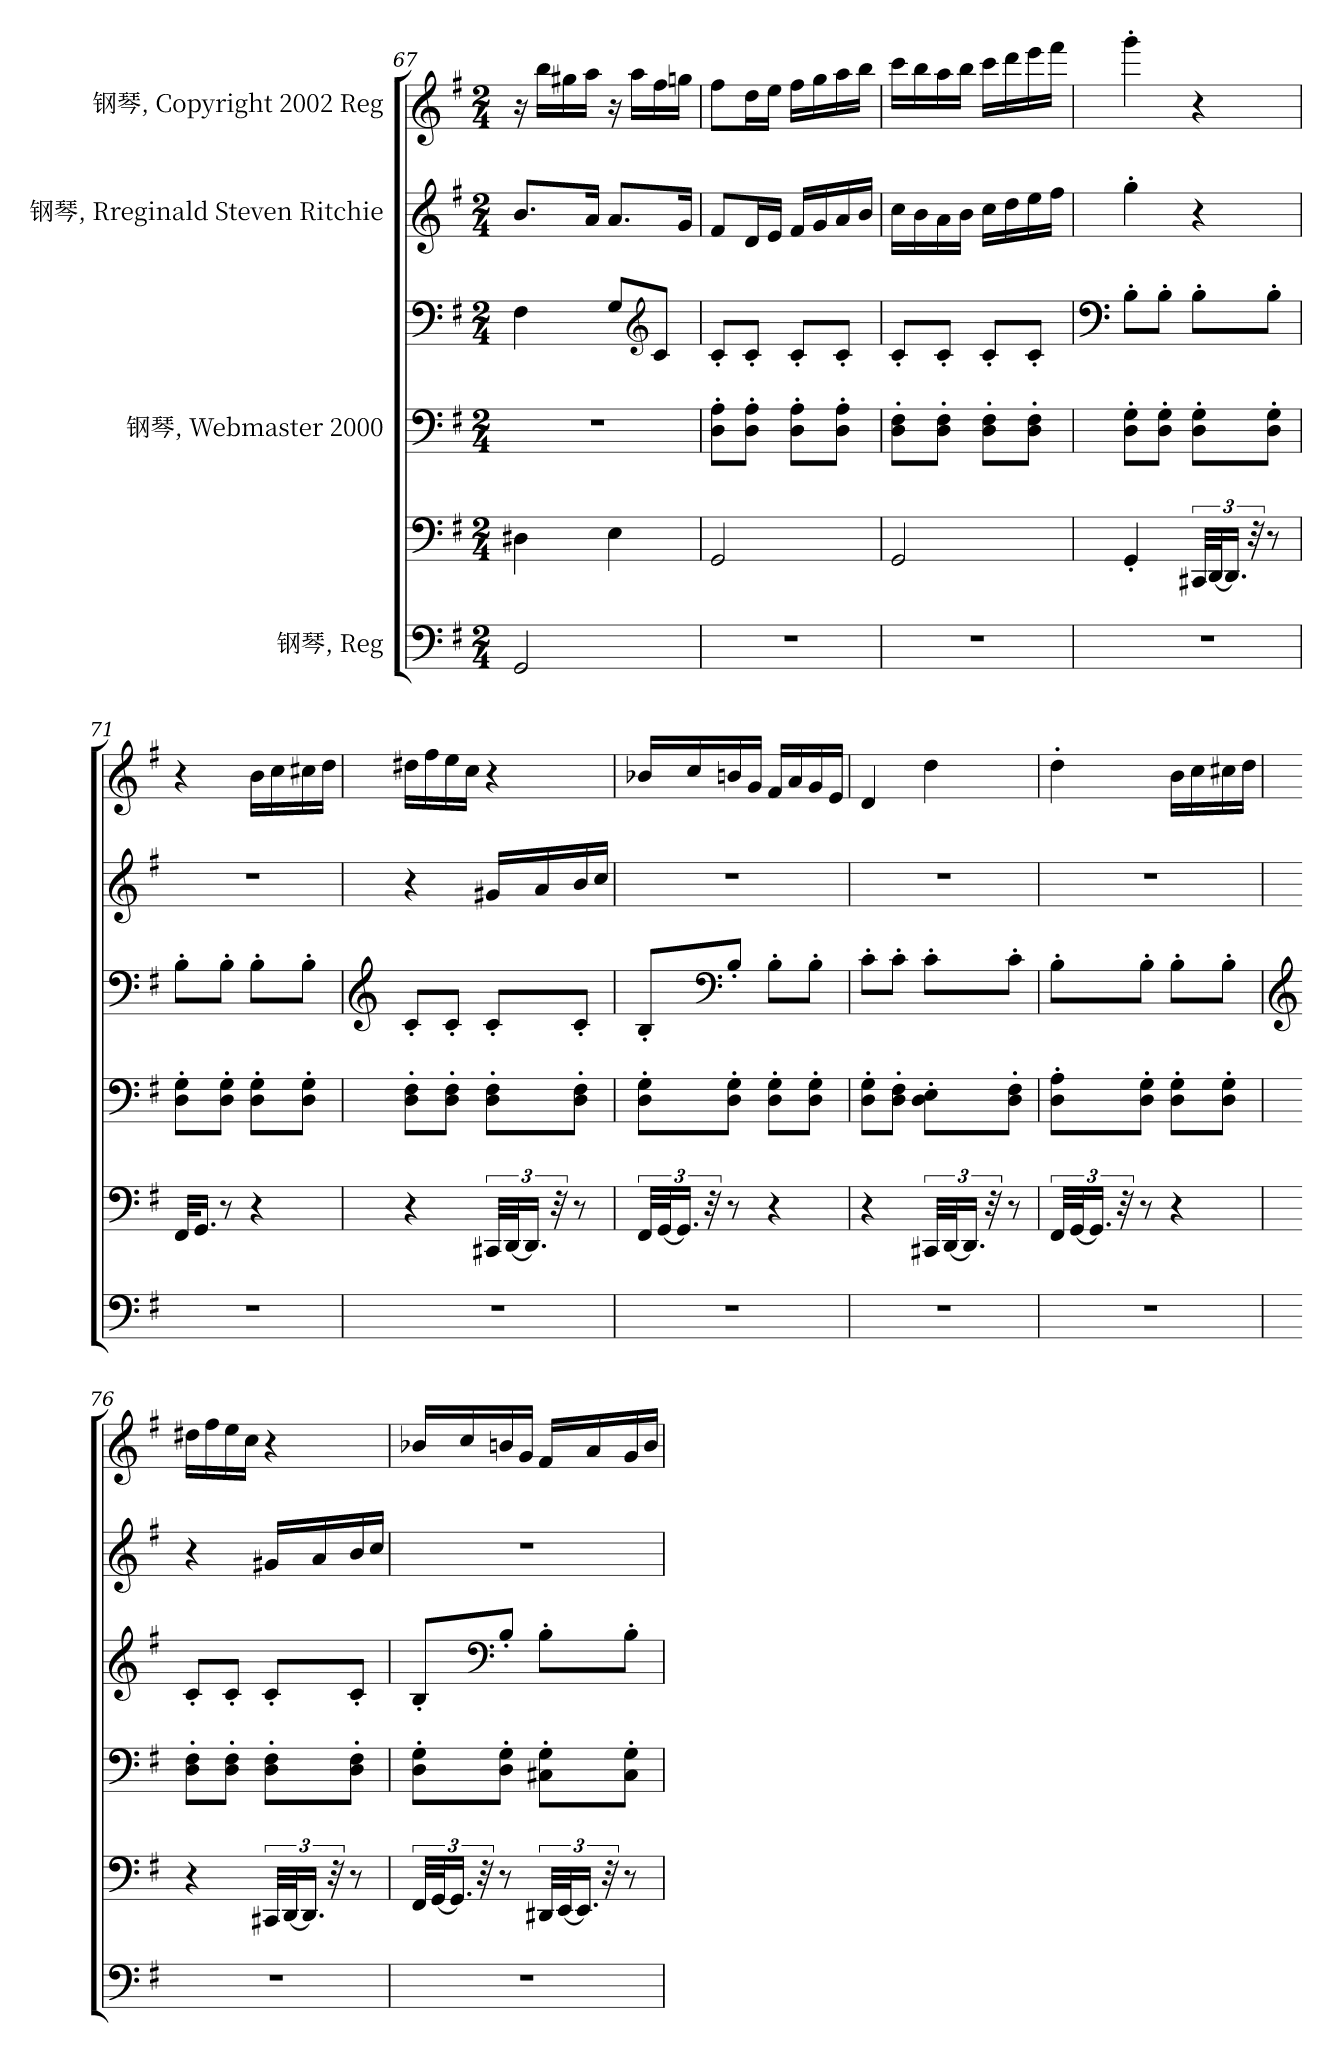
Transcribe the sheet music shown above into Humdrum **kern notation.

**kern	**kern	**kern	**kern	**kern	**kern
*part4	*part4	*part3	*part3	*part2	*part1
*staff6	*staff5	*staff4	*staff3	*staff2	*staff1
*I"钢琴, Reg	*	*I"钢琴, Webmaster 2000	*	*I"钢琴, Rreginald Steven Ritchie	*I"钢琴, Copyright 2002 Reg
*clefF4	*clefF4	*clefF4	*clefF4	*clefG2	*clefG2
*k[f#]	*k[f#]	*k[f#]	*k[f#]	*k[f#]	*k[f#]
*M2/4	*M2/4	*M2/4	*M2/4	*M2/4	*M2/4
=67	=67	=67	=67	=67	=67
2GG/	4D#X\	2r	4F#\	8.b/L	16r
.	.	.	.	.	16bb\LL
.	.	.	.	.	16gg#X\
.	.	.	.	16a/Jk	16aa\JJ
.	4E\	.	8G/L	8.a/L	16r
.	.	.	.	.	16aa\LL
*	*	*	*clefG2	*	*
.	.	.	8c/J	.	16ff#\
.	.	.	.	16g/Jk	16ggn\JJ
=68	=68	=68	=68	=68	=68
2r	2GG/	8D\' 8A\'L	8c'/L	8f#/L	8ff#\L
.	.	8D\' 8A\'J	8c'/J	16d/L	16dd\L
.	.	.	.	16e/JJ	16ee\JJ
.	.	8D\' 8A\'L	8c'/L	16f#/LL	16ff#\LL
.	.	.	.	16g/	16gg\
.	.	8D\' 8A\'J	8c'/J	16a/	16aa\
.	.	.	.	16b/JJ	16bb\JJ
!!LO:LB:g=z
=69	=69	=69	=69	=69	=69
2r	2GG/	8D\' 8F#\'L	8c'/L	16cc\LL	16ccc\LL
.	.	.	.	16b\	16bb\
.	.	8D\' 8F#\'J	8c'/J	16a\	16aa\
.	.	.	.	16b\JJ	16bb\JJ
.	.	8D\' 8F#\'L	8c'/L	16cc\LL	16ccc\LL
.	.	.	.	16dd\	16ddd\
.	.	8D\' 8F#\'J	8c'/J	16ee\	16eee\
.	.	.	.	16ff#\JJ	16fff#\JJ
=70	=70	=70	=70	=70	=70
*	*	*	*clefF4	*	*
2r	4GG'/	8D\' 8G\'L	8B'\L	4gg'\	4ggg'\
.	.	8D\' 8G\'J	8B'\J	.	.
.	48CC#X/LLL	8D\' 8G\'L	8B'\L	4r	4r
.	[48DD/J	.	.	.	.
.	24.DD/JJ]	.	.	.	.
.	48r	.	.	.	.
.	8r	8D\' 8G\'J	8B'\J	.	.
=71	=71	=71	=71	=71	=71
2r	32FF#/KLL	8D\' 8G\'L	8B'\L	2r	4r
.	16.GG/JJ	.	.	.	.
.	8r	8D\' 8G\'J	8B'\J	.	.
.	4r	8D\' 8G\'L	8B'\L	.	16b\LL
.	.	.	.	.	16cc\
.	.	8D\' 8G\'J	8B'\J	.	16cc#X\
.	.	.	.	.	16dd\JJ
!!LO:PB:g=z
=72	=72	=72	=72	=72	=72
*	*	*	*clefG2	*	*
2r	4r	8D\' 8F#\'L	8c'/L	4r	16dd#X\LL
.	.	.	.	.	16ff#\
.	.	8D\' 8F#\'J	8c'/J	.	16ee\
.	.	.	.	.	16cc\JJ
.	48CC#X/LLL	8D\' 8F#\'L	8c'/L	16g#X/LL	4r
.	[48DD/J	.	.	.	.
.	24.DD/JJ]	.	.	.	.
.	.	.	.	16a/	.
.	48r	.	.	.	.
.	8r	8D\' 8F#\'J	8c'/J	16b/	.
.	.	.	.	16cc/JJ	.
=73	=73	=73	=73	=73	=73
2r	48FF#/LLL	8D\' 8G\'L	8B'/L	2r	16b-X/LL
.	[48GG/J	.	.	.	.
.	24.GG/JJ]	.	.	.	.
.	.	.	.	.	16cc/
.	48r	.	.	.	.
*	*	*	*clefF4	*	*
.	8r	8D\' 8G\'J	8B'/J	.	16bn/
.	.	.	.	.	16g/JJ
.	4r	8D\' 8G\'L	8B'\L	.	16f#/LL
.	.	.	.	.	16a/
.	.	8D\' 8G\'J	8B'\J	.	16g/
.	.	.	.	.	16e/JJ
=74	=74	=74	=74	=74	=74
2r	4r	8D\' 8G\'L	8c'\L	2r	4d/
.	.	8D\' 8F#\'J	8c'\J	.	.
.	48CC#X/LLL	8D\' 8E\'L	8c'\L	.	4dd\
.	[48DD/J	.	.	.	.
.	24.DD/JJ]	.	.	.	.
.	48r	.	.	.	.
.	8r	8D\' 8F#\'J	8c'\J	.	.
!!LO:LB:g=z
=75	=75	=75	=75	=75	=75
2r	48FF#/LLL	8D\' 8A\'L	8B'\L	2r	4dd'\
.	[48GG/J	.	.	.	.
.	24.GG/JJ]	.	.	.	.
.	48r	.	.	.	.
.	8r	8D\' 8G\'J	8B'\J	.	.
.	4r	8D\' 8G\'L	8B'\L	.	16b\LL
.	.	.	.	.	16cc\
.	.	8D\' 8G\'J	8B'\J	.	16cc#X\
.	.	.	.	.	16dd\JJ
=76	=76	=76	=76	=76	=76
*	*	*	*clefG2	*	*
2r	4r	8D\' 8F#\'L	8c'/L	4r	16dd#X\LL
.	.	.	.	.	16ff#\
.	.	8D\' 8F#\'J	8c'/J	.	16ee\
.	.	.	.	.	16cc\JJ
.	48CC#X/LLL	8D\' 8F#\'L	8c'/L	16g#X/LL	4r
.	[48DD/J	.	.	.	.
.	24.DD/JJ]	.	.	.	.
.	.	.	.	16a/	.
.	48r	.	.	.	.
.	8r	8D\' 8F#\'J	8c'/J	16b/	.
.	.	.	.	16cc/JJ	.
=77	=77	=77	=77	=77	=77
2r	48FF#/LLL	8D\' 8G\'L	8B'/L	2r	16b-X/LL
.	[48GG/J	.	.	.	.
.	24.GG/JJ]	.	.	.	.
.	.	.	.	.	16cc/
.	48r	.	.	.	.
*	*	*	*clefF4	*	*
.	8r	8D\' 8G\'J	8B'/J	.	16bn/
.	.	.	.	.	16g/JJ
.	48DD#X/LLL	8C#X\' 8G\'L	8B'\L	.	16f#/LL
.	[48EE/J	.	.	.	.
.	24.EE/JJ]	.	.	.	.
.	.	.	.	.	16a/
.	48r	.	.	.	.
.	8r	8C#\' 8G\'J	8B'\J	.	16g/
.	.	.	.	.	16b/JJ
=	=	=	=	=	=
*-	*-	*-	*-	*-	*-
